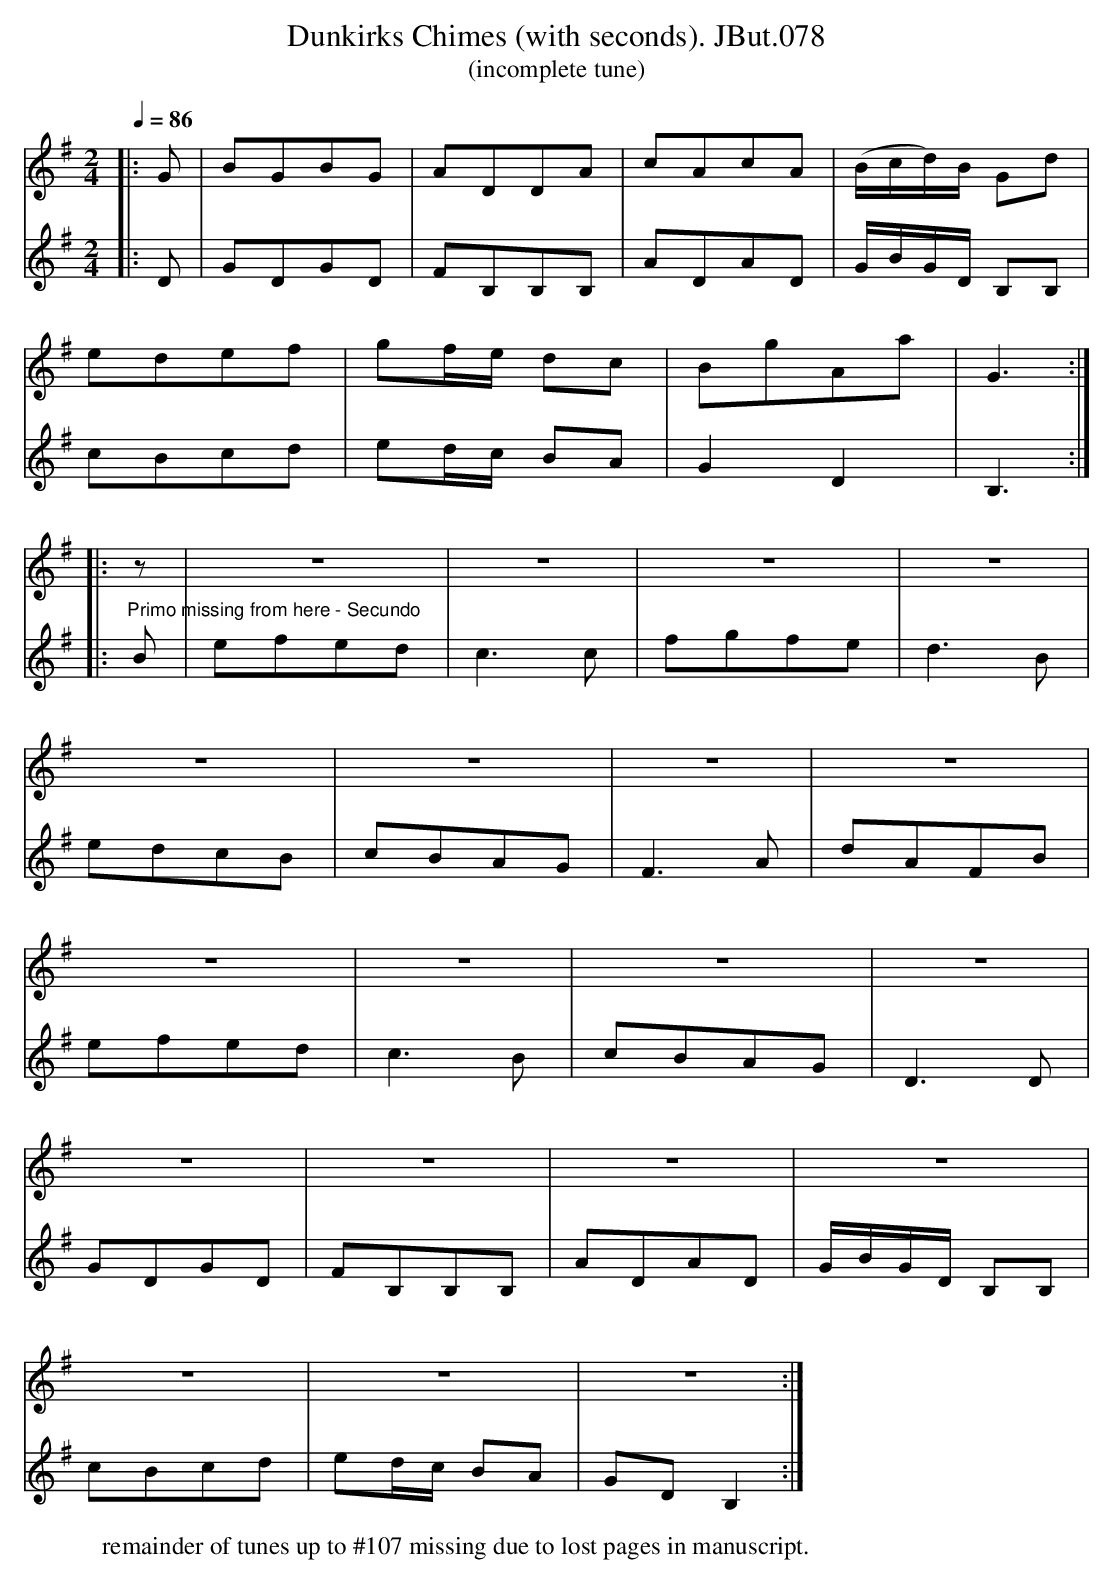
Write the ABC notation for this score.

X:1
T:Dunkirks Chimes (with seconds). JBut.078
T:(incomplete tune)
M:2/4
L:1/8
Q:1/4=86
V:1=Primo
V:2=Secundo
K:G
V:1
|:G|BGBG|ADDA|cAcA|(B/c/d/)B/ Gd|
edef|gf/e/ dc|BgAa|G3:|
|:z|Z|Z|Z|Z|
Z|Z|Z|Z|
Z|Z|Z|Z|
Z|Z|Z|Z|
Z|Z|Z:|
V:2
|: D | GDGD | FB,B,B, | ADAD | G/B/G/D/ B,B, |
cBcd | ed/c/ BA | G2 D2| B,3 :|
|: "^Primo missing from here - Secundo"B | efed | c3 c | fgfe | d3 B |
edcB | cBAG | F3 A | dAFB |
efed | c3 B | cBAG | D3 D |
GDGD | FB,B,B, | ADAD | G/B/G/D/ B,B, |
cBcd | ed/c/ BA | GD B,2:|
W:remainder of tunes up to #107 missing due to lost pages in manuscript.
